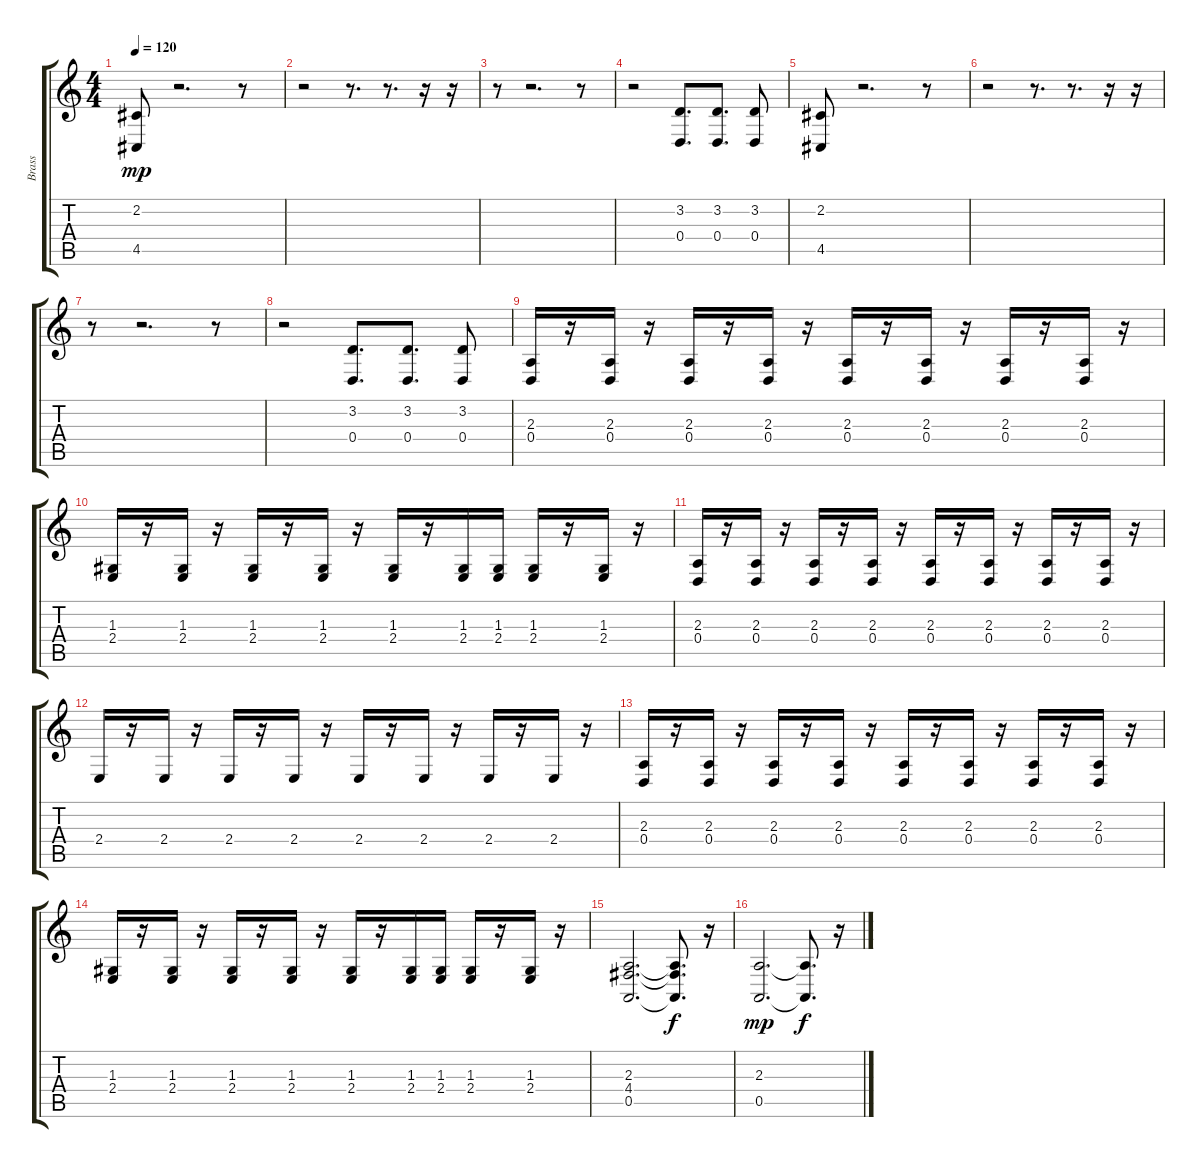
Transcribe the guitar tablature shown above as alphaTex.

\track ("Brass" "Brass") {instrument trombone}
\staff {score tabs}
\tuning (E4 B3 G3 D3 A2 E2) {hide}
\ts (4 4)
\tempo 120
\clef g2
\ks c
(2.2 4.5).8{dy mp} r.2{d} r.8 |
r.2 r.8{d} r.8{d} r.16 r.16 |
r.8 r.2{d} r.8 |
r.2 (3.2 0.4).8{d} (3.2 0.4).8{d} (3.2 0.4).8 |
(2.2 4.5).8 r.2{d} r.8 |
r.2 r.8{d} r.8{d} r.16 r.16 |
r.8 r.2{d} r.8 |
r.2 (3.2 0.4).8{d} (3.2 0.4).8{d} (3.2 0.4).8 |
(2.3 0.4).16 r.16 (2.3 0.4).16 r.16 (2.3 0.4).16 r.16 (2.3 0.4).16 r.16 (2.3 0.4).16 r.16 (2.3 0.4).16 r.16 (2.3 0.4).16 r.16 (2.3 0.4).16 r.16 |
(1.3 2.4).16 r.16 (1.3 2.4).16 r.16 (1.3 2.4).16 r.16 (1.3 2.4).16 r.16 (1.3 2.4).16 r.16 (1.3 2.4).16 (1.3 2.4).16 (1.3 2.4).16 r.16 (1.3 2.4).16 r.16 |
(2.3 0.4).16 r.16 (2.3 0.4).16 r.16 (2.3 0.4).16 r.16 (2.3 0.4).16 r.16 (2.3 0.4).16 r.16 (2.3 0.4).16 r.16 (2.3 0.4).16 r.16 (2.3 0.4).16 r.16 |
2.4.16 r.16 2.4.16 r.16 2.4.16 r.16 2.4.16 r.16 2.4.16 r.16 2.4.16 r.16 2.4.16 r.16 2.4.16 r.16 |
(2.3 0.4).16 r.16 (2.3 0.4).16 r.16 (2.3 0.4).16 r.16 (2.3 0.4).16 r.16 (2.3 0.4).16 r.16 (2.3 0.4).16 r.16 (2.3 0.4).16 r.16 (2.3 0.4).16 r.16 |
(1.3 2.4).16 r.16 (1.3 2.4).16 r.16 (1.3 2.4).16 r.16 (1.3 2.4).16 r.16 (1.3 2.4).16 r.16 (1.3 2.4).16 (1.3 2.4).16 (1.3 2.4).16 r.16 (1.3 2.4).16 r.16 |
(2.3 4.4 0.5).2{d volume 2} (2.3{t} 4.4{t} 0.5{t}).8{d dy f} r.16 |
(2.3 0.5).2{d dy mp volume 16} (2.3{t} 0.5{t}).8{d dy f} r.16
